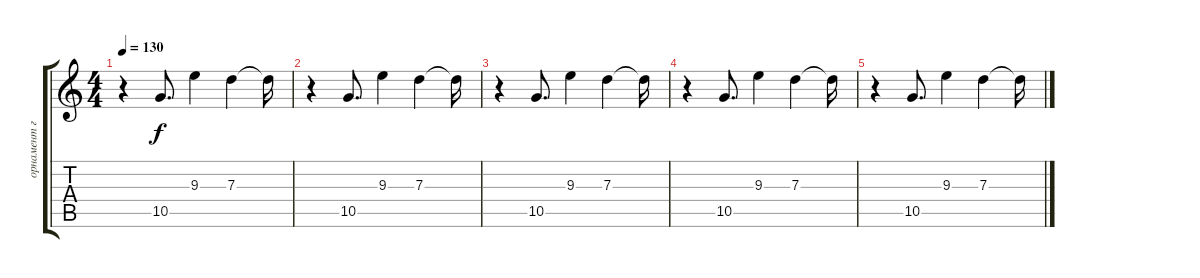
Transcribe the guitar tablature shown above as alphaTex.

\track ("орнамент гитара 3" "орнамент г") {instrument electricguitarmuted}
\staff {score tabs}
\tuning (E4 B3 G3 D3 A2 E2) {hide}
\ts (4 4)
\tempo 130
\clef g2
\ks c
r.4{dy f} 10.5.8{d} 9.3.4 7.3.4 7.3{t}.16 |
r.4 10.5.8{d} 9.3.4 7.3.4 7.3{t}.16 |
r.4 10.5.8{d} 9.3.4 7.3.4 7.3{t}.16 |
r.4 10.5.8{d} 9.3.4 7.3.4 7.3{t}.16 |
r.4 10.5.8{d} 9.3.4 7.3.4 7.3{t}.16
